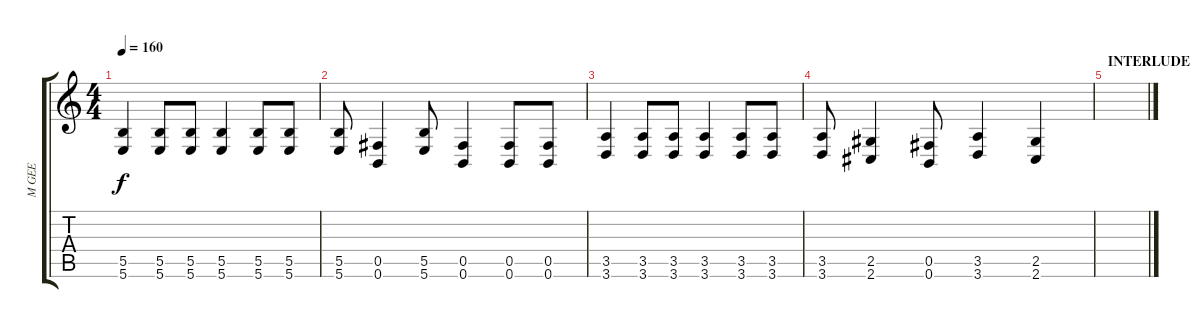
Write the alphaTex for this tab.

\track ("M GEE" "M GEE") {instrument distortionguitar}
\staff {score tabs}
\tuning (Db4 Ab3 E3 B2 Gb2 B1) {hide}
\ts (4 4)
\tempo 160
\clef g2
\ks c
(5.5 5.6).4{dy f} (5.5 5.6).8 (5.5 5.6).8 (5.5 5.6).4 (5.5 5.6).8 (5.5 5.6).8 |
(5.5 5.6).8 (0.5 0.6).4 (5.5 5.6).8 (0.5 0.6).4 (0.5 0.6).8 (0.5 0.6).8 |
(3.5 3.6).4 (3.5 3.6).8 (3.5 3.6).8 (3.5 3.6).4 (3.5 3.6).8 (3.5 3.6).8 |
(3.5 3.6).8 (2.5 2.6).4 (0.5 0.6).8 (3.5 3.6).4 (2.5 2.6).4 |
\section ("" "INTERLUDE")
